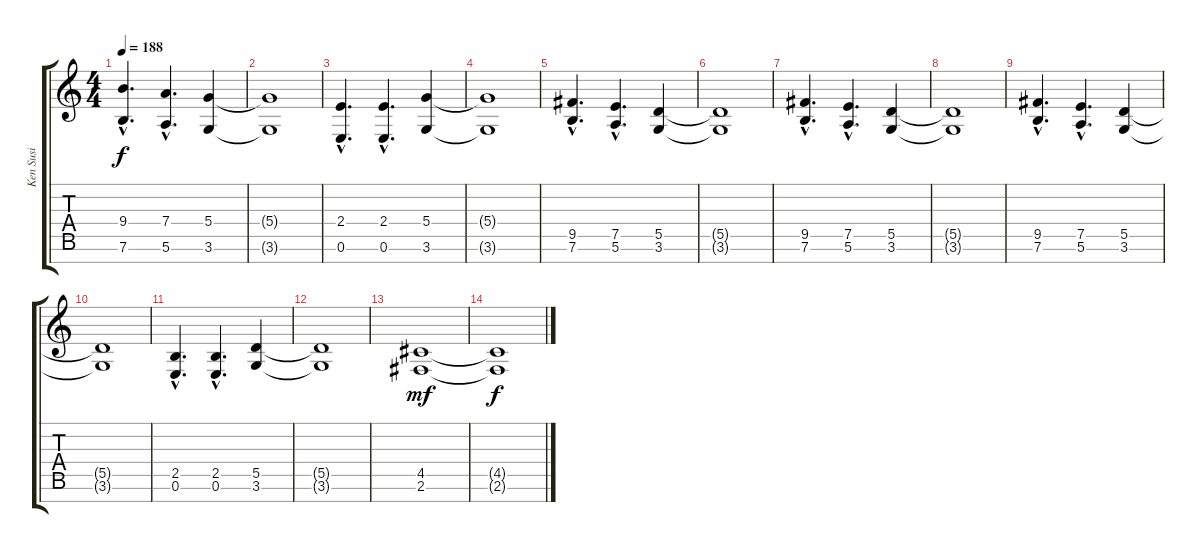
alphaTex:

\track ("Ken Susi" "Ken Susi") {instrument distortionguitar}
\staff {score tabs}
\tuning (E4 B3 G3 D3 A2 E2 B1) {hide}
\ts (4 4)
\tempo 188
\clef g2
\ks c
(9.4{hac} 7.6{hac}).4{d dy f} (7.4{hac} 5.6{hac}).4{d} (5.4 3.6).4 |
(5.4{t} 3.6{t}).1 |
(2.4{hac} 0.6{hac}).4{d} (2.4{hac} 0.6{hac}).4{d} (5.4 3.6).4 |
(5.4{t} 3.6{t}).1 |
(9.5{hac} 7.6{hac}).4{d volume 16} (7.5{hac} 5.6{hac}).4{d} (5.5 3.6).4 |
(5.5{t} 3.6{t}).1 |
(9.5{hac} 7.6{hac}).4{d} (7.5{hac} 5.6{hac}).4{d} (5.5 3.6).4 |
(5.5{t} 3.6{t}).1 |
(9.5{hac} 7.6{hac}).4{d} (7.5{hac} 5.6{hac}).4{d} (5.5 3.6).4 |
(5.5{t} 3.6{t}).1 |
(2.5{hac} 0.6{hac}).4{d} (2.5{hac} 0.6{hac}).4{d} (5.5 3.6).4 |
(5.5{t} 3.6{t}).1 |
(4.5 2.6).1{dy mf} |
(4.5{t} 2.6{t}).1{dy f}
